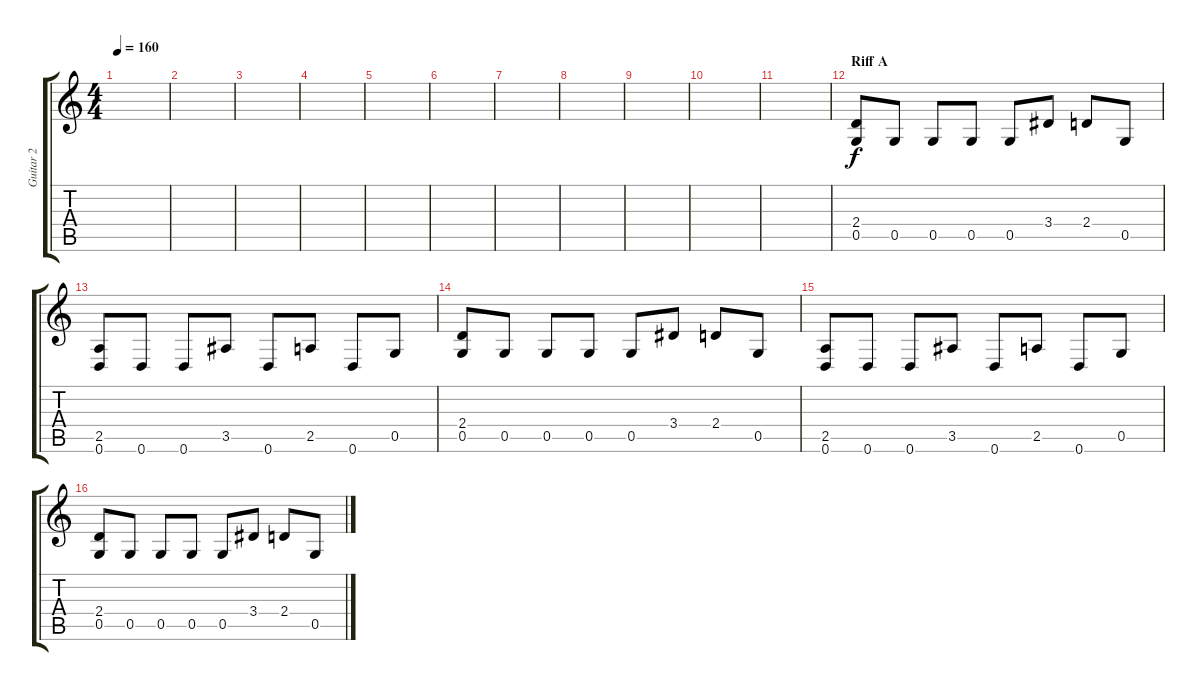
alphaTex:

\track ("Guitar 2" "Guitar 2") {instrument distortionguitar}
\staff {score tabs}
\tuning (D4 A3 F3 C3 G2 D2) {hide}
\ts (4 4)
\tempo 160
\clef g2
\ks c
|
|
|
|
|
|
|
|
|
|
|
\section ("" "Riff A")
(2.4 0.5).8 0.5.8 0.5.8 0.5.8 0.5.8 3.4.8 2.4.8 0.5.8 |
(2.5 0.6).8 0.6.8 0.6.8 3.5.8 0.6.8 2.5.8 0.6.8 0.5.8 |
(2.4 0.5).8 0.5.8 0.5.8 0.5.8 0.5.8 3.4.8 2.4.8 0.5.8 |
(2.5 0.6).8 0.6.8 0.6.8 3.5.8 0.6.8 2.5.8 0.6.8 0.5.8 |
(2.4 0.5).8 0.5.8 0.5.8 0.5.8 0.5.8 3.4.8 2.4.8 0.5.8
